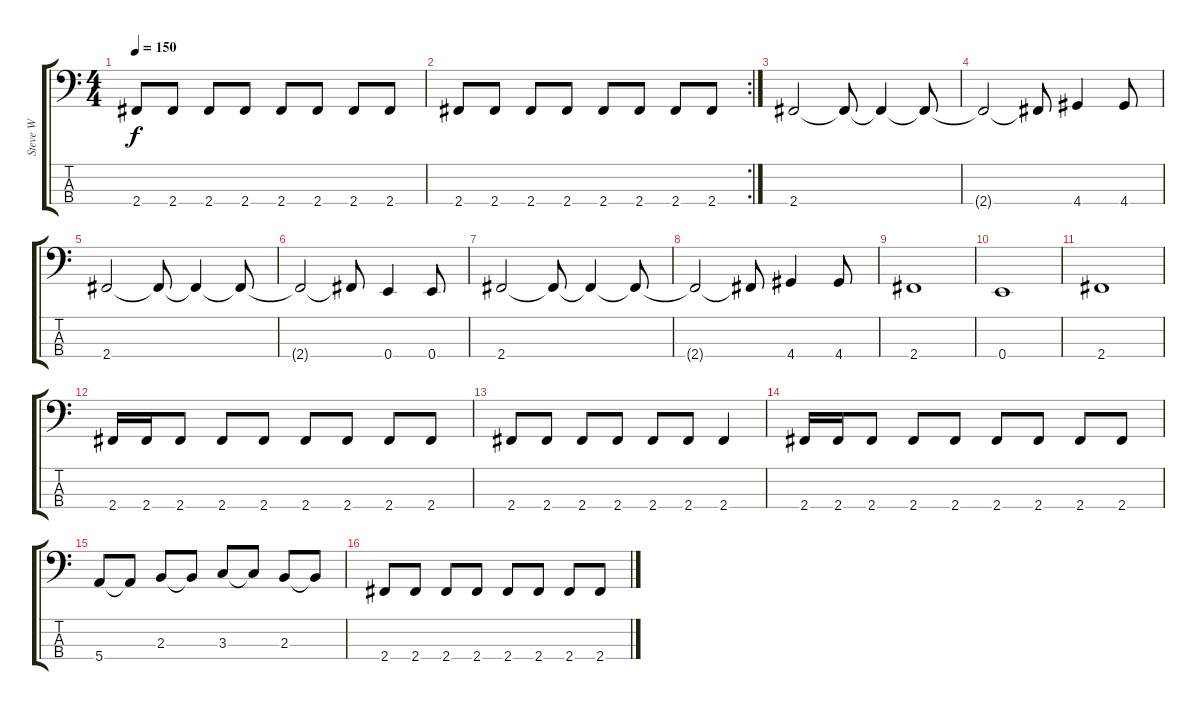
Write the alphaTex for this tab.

\track ("Steve W" "Steve W") {instrument electricbassfinger}
\staff {score tabs}
\tuning (G2 D2 A1 E1) {hide}
\ts (4 4)
\tempo 150
\clef f4
\ks c
2.4.8{dy f} 2.4.8 2.4.8 2.4.8 2.4.8 2.4.8 2.4.8 2.4.8 |
\rc 2
2.4.8 2.4.8 2.4.8 2.4.8 2.4.8 2.4.8 2.4.8 2.4.8 |
2.4.2 2.4{t}.8 2.4{t}.4 2.4{t}.8 |
2.4{t}.2 2.4{t}.8 4.4.4 4.4.8 |
2.4.2 2.4{t}.8 2.4{t}.4 2.4{t}.8 |
2.4{t}.2 2.4{t}.8 0.4.4 0.4.8 |
2.4.2 2.4{t}.8 2.4{t}.4 2.4{t}.8 |
2.4{t}.2 2.4{t}.8 4.4.4 4.4.8 |
2.4.1 |
0.4.1 |
2.4.1 |
2.4.16 2.4.16 2.4.8 2.4.8 2.4.8 2.4.8 2.4.8 2.4.8 2.4.8 |
2.4.8 2.4.8 2.4.8 2.4.8 2.4.8 2.4.8 2.4.4 |
2.4.16 2.4.16 2.4.8 2.4.8 2.4.8 2.4.8 2.4.8 2.4.8 2.4.8 |
5.4.8 5.4{t}.8 2.3.8 2.3{t}.8 3.3.8 3.3{t}.8 2.3.8 2.3{t}.8 |
2.4.8 2.4.8 2.4.8 2.4.8 2.4.8 2.4.8 2.4.8 2.4.8
